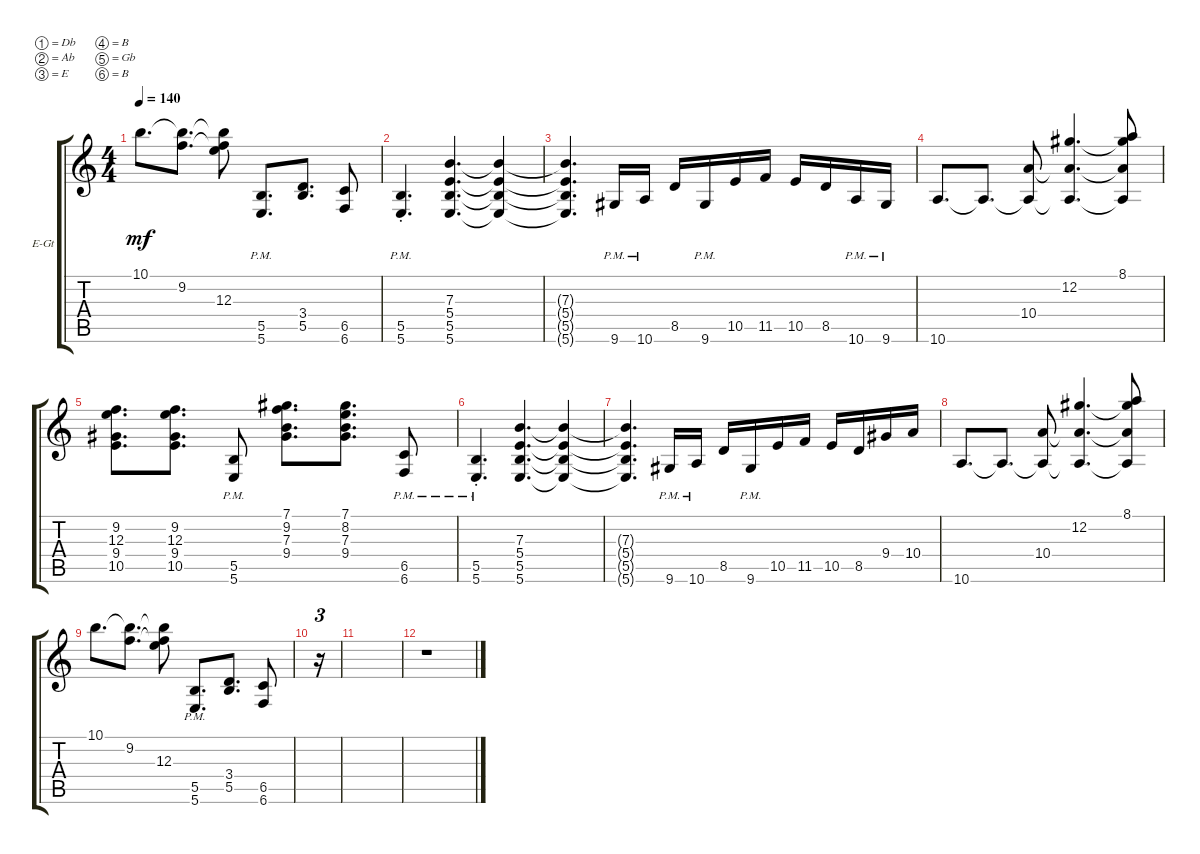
\defaultSystemsLayout 4
\bracketExtendMode groupsimilarinstruments
\firstSystemTrackNameOrientation horizontal
\otherSystemsTrackNameOrientation horizontal
\track ("Electric Guitar" "E-Gt") {instrument distortionguitar}
\staff {score tabs}
\tuning (Db4 Ab3 E3 B2 Gb2 B1)
\ts (4 4)
\tempo 140
\clef g2
\ks c
10.1.8{d dy mf} (9.2 10.1{t}).8{d} (12.3 9.2{t} 10.1{t}).8 (5.6{pm} 5.5{pm}).8{d} (5.5 3.4).8{d} (6.5 6.6).8 |
(5.5{pm st} 5.6{pm st}).4{d} (5.6 5.5 5.4 7.3).4{d} (5.6{t} 5.5{t} 5.4{t} 7.3{t}).4 |
(5.6{t} 5.5{t} 5.4{t} 7.3{t}).4{d} 9.6{pm}.16 10.6{pm}.16 8.5.16 9.6{pm}.16 10.5.16 11.5.16 10.5.16 8.5.16 10.6{pm}.16 9.6{pm}.16 |
10.6.8{d} 10.6{t}.8{d} (10.4 10.6{t}).8 (12.2 10.6{t} 10.4{t}).4{d} (8.1 10.6{t} 10.4{t} 12.2{t}).8 |
(9.2 12.3 9.4 10.5).8{d} (9.2 12.3 9.4 10.5).8{d} (5.5{pm} 5.6{pm}).8 (7.1 9.2 7.3 9.4).8{d} (7.1 8.2 7.3 9.4).8{d} (6.6{pm} 6.5{pm}).8 |
(5.5{pm st} 5.6{pm st}).4{d} (5.6 5.5 5.4 7.3).4{d} (5.6{t} 5.5{t} 5.4{t} 7.3{t}).4 |
(5.6{t} 5.5{t} 5.4{t} 7.3{t}).4{d} 9.6{pm}.16 10.6{pm}.16 8.5.16 9.6{pm}.16 10.5.16 11.5.16 10.5.16 8.5.16 9.4.16 10.4.16 |
10.6.8{d} 10.6{t}.8{d} (10.4 10.6{t}).8 (12.2 10.6{t} 10.4{t}).4{d} (8.1 10.6{t} 10.4{t} 12.2{t}).8 |
10.1.8{d} (9.2 10.1{t}).8{d} (12.3 9.2{t} 10.1{t}).8 (5.6{pm} 5.5{pm}).8{d} (5.5 3.4).8{d} (6.5 6.6).8 |
r.16{tu (3 2)} |
|
r.1
